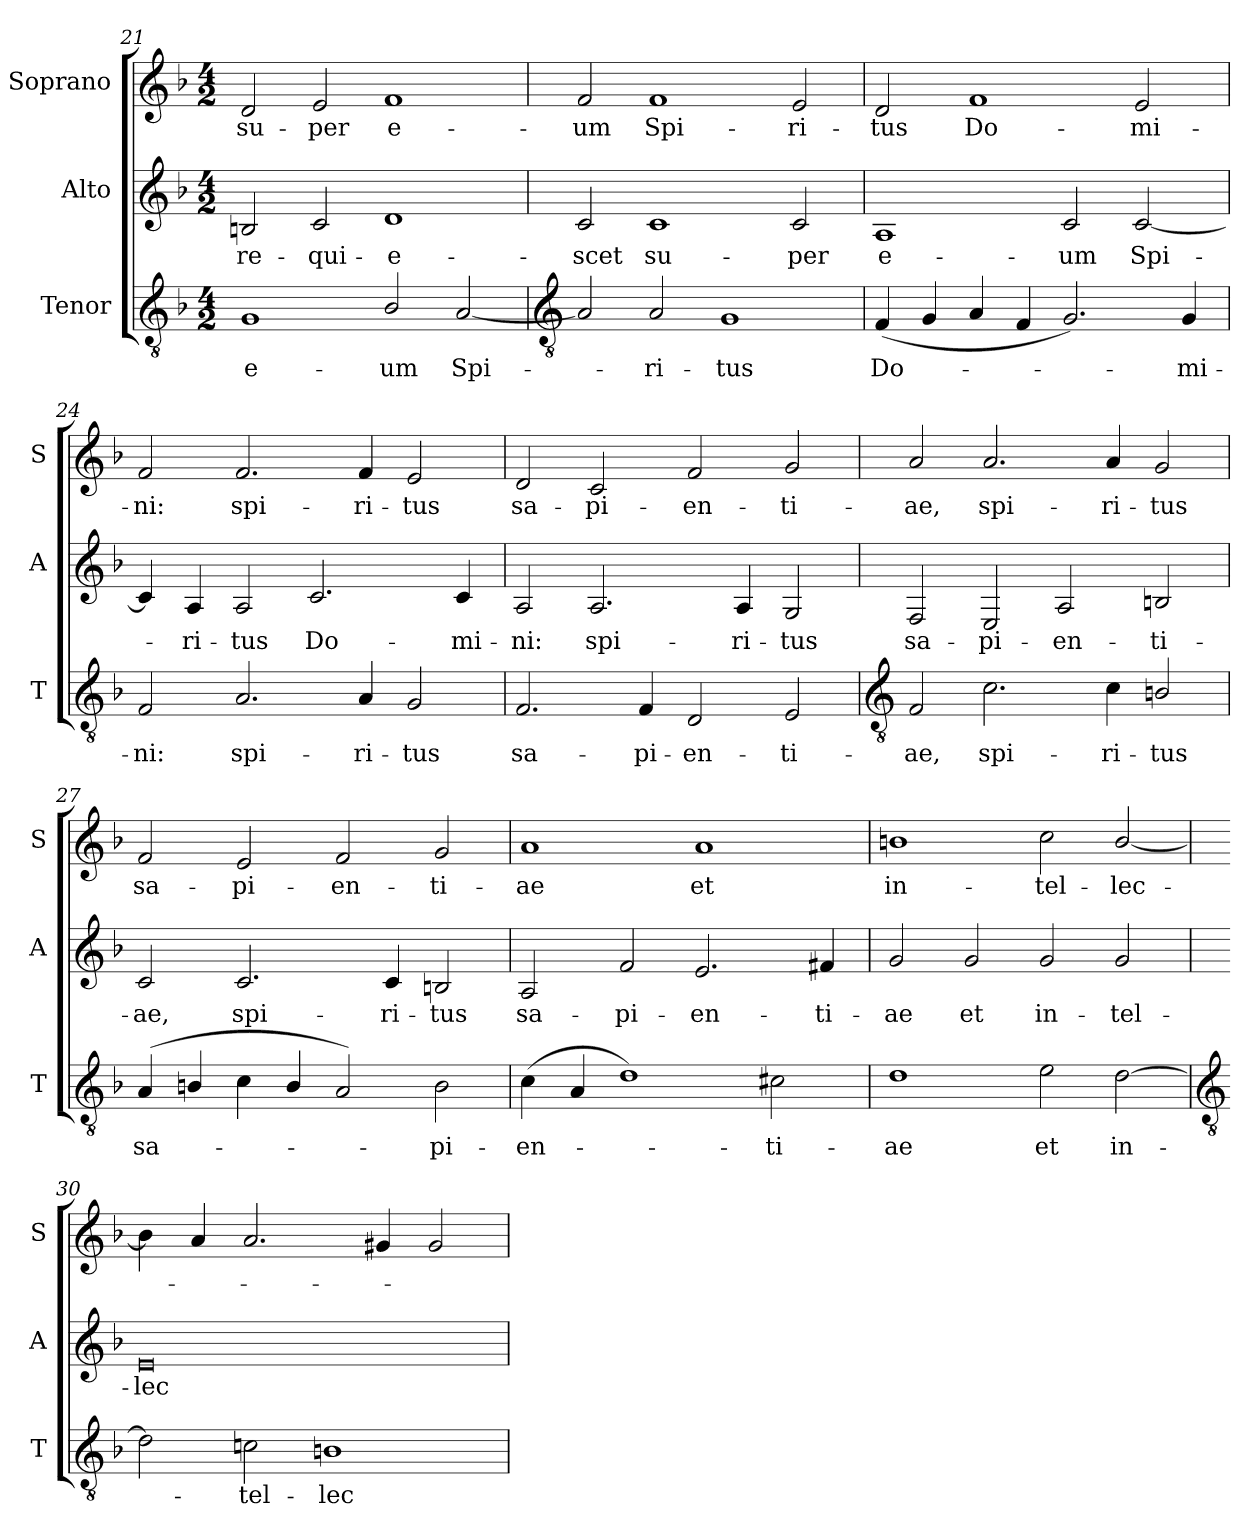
**kern	**text	**kern	**text	**kern	**text
*part3	*part3	*part2	*part2	*part1	*part1
*staff3	*staff3	*staff2	*staff2	*staff1	*staff1
*I"Tenor	*	*I"Alto	*	*I"Soprano	*
*I'T	*	*I'A	*	*I'S	*
*clefGv2	*	*clefG2	*	*clefG2	*
*k[b-]	*	*k[b-]	*	*k[b-]	*
*F:	*	*F:	*	*F:	*
*M4/2	*	*M4/2	*	*M4/2	*
=21	=21	=21	=21	=21	=21
!	!LO:LY:b	!	!LO:LY:b	!	!LO:LY:b
1G	e-	2Bn	re-	2d	su-
!	!	!	!LO:LY:b	!	!LO:LY:b
.	.	2c	-qui-	2e	-per
!	!LO:LY:b	!	!LO:LY:b	!	!LO:LY:b
2B-/	-um	1d	-e-	1f	e-
!	!LO:LY:b	!	!	!	!
[2A	Spi-	.	.	.	.
!!LO:LB:g=z
=22	=22	=22	=22	=22	=22
*clefGv2	*	*	*	*	*
!	!	!	!LO:LY:b	!	!LO:LY:b
2A]	.	2c	-scet	2f	-um
!	!LO:LY:b	!	!LO:LY:b	!	!LO:LY:b
2A	ri-	1c	su-	1f	Spi-
!	!LO:LY:b	!	!	!	!
1G	-tus	.	.	.	.
!	!	!	!LO:LY:b	!	!LO:LY:b
.	.	2c	-per	2e	-ri-
=23	=23	=23	=23	=23	=23
!	!LO:LY:b	!	!LO:LY:b	!	!LO:LY:b
(<4F	Do-	1A	e-	2d	-tus
4G	.	.	.	.	.
!	!	!	!	!	!LO:LY:b
4A	.	.	.	1f	Do-
4F	.	.	.	.	.
!	!	!	!LO:LY:b	!	!
2.G)	.	2c	-um	.	.
!	!	!	!LO:LY:b	!	!LO:LY:b
.	.	[2c	Spi-	2e	-mi-
!	!LO:LY:b	!	!	!	!
4G	mi-	.	.	.	.
=24	=24	=24	=24	=24	=24
!	!LO:LY:b	!	!	!	!LO:LY:b
2F	-ni:	4c]	.	2f	-ni:
!	!	!	!LO:LY:b	!	!
.	.	4A	ri-	.	.
!	!LO:LY:b	!	!LO:LY:b	!	!LO:LY:b
2.A	spi-	2A	-tus	2.f	spi-
!	!	!	!LO:LY:b	!	!
.	.	2.c	Do-	.	.
!	!LO:LY:b	!	!	!	!LO:LY:b
4A	-ri-	.	.	4f	-ri-
!	!LO:LY:b	!	!	!	!LO:LY:b
2G	-tus	.	.	2e	-tus
!	!	!	!LO:LY:b	!	!
.	.	4c	-mi-	.	.
=25	=25	=25	=25	=25	=25
!	!LO:LY:b	!	!LO:LY:b	!	!LO:LY:b
2.F	sa-	2A	-ni:	2d	sa-
!	!	!	!LO:LY:b	!	!LO:LY:b
.	.	2.A	spi-	2c	-pi-
!	!LO:LY:b	!	!	!	!
4F	-pi-	.	.	.	.
!	!LO:LY:b	!	!	!	!LO:LY:b
2D	-en-	.	.	2f	-en-
!	!	!	!LO:LY:b	!	!
.	.	4A	-ri-	.	.
!	!LO:LY:b	!	!LO:LY:b	!	!LO:LY:b
2E	-ti-	2G	-tus	2g	-ti-
!!LO:LB:g=z
=26	=26	=26	=26	=26	=26
*clefGv2	*	*	*	*	*
!	!LO:LY:b	!	!LO:LY:b	!	!LO:LY:b
2F	-ae,	2F	sa-	2a	-ae,
!	!LO:LY:b	!	!LO:LY:b	!	!LO:LY:b
2.c	spi-	2E	-pi-	2.a	spi-
!	!	!	!LO:LY:b	!	!
.	.	2A	-en-	.	.
!	!LO:LY:b	!	!	!	!LO:LY:b
4c	-ri-	.	.	4a	-ri-
!	!LO:LY:b	!	!LO:LY:b	!	!LO:LY:b
2Bn/	-tus	2Bn	-ti-	2g	-tus
=27	=27	=27	=27	=27	=27
!	!LO:LY:b	!	!LO:LY:b	!	!LO:LY:b
(<4A	sa-	2c	-ae,	2f	sa-
4Bn/	.	.	.	.	.
!	!	!	!LO:LY:b	!	!LO:LY:b
4c\	.	2.c	spi-	2e	-pi-
4B/	.	.	.	.	.
!	!	!	!	!	!LO:LY:b
2A)	.	.	.	2f	-en-
!	!	!	!LO:LY:b	!	!
.	.	4c	-ri-	.	.
!	!LO:LY:b	!	!LO:LY:b	!	!LO:LY:b
2B	pi-	2Bn	-tus	2g	-ti-
=28	=28	=28	=28	=28	=28
!	!LO:LY:b	!	!LO:LY:b	!	!LO:LY:b
(>4c	-en-	2A	sa-	1a	-ae
4A	.	.	.	.	.
!	!	!	!LO:LY:b	!	!
1d)	.	2f	-pi-	.	.
!	!	!	!LO:LY:b	!	!LO:LY:b
.	.	2.e	-en-	1a	et
!	!LO:LY:b	!	!	!	!
2c#X	ti-	.	.	.	.
!	!	!	!LO:LY:b	!	!
.	.	4f#X	-ti-	.	.
=29	=29	=29	=29	=29	=29
!	!LO:LY:b	!	!LO:LY:b	!	!LO:LY:b
1d	-ae	2g	-ae	1bn	in-
!	!	!	!LO:LY:b	!	!
.	.	2g	et	.	.
!	!LO:LY:b	!	!LO:LY:b	!	!LO:LY:b
2e	et	2g	in-	2cc	-tel-
!	!LO:LY:b	!	!LO:LY:b	!	!LO:LY:b
[2d	in-	2g	-tel-	[2b/	-lec-
!!LO:LB:g=z
=30	=30	=30	=30	=30	=30
*clefGv2	*	*	*	*	*
!	!	!	!LO:LY:b	!	!
2d]	.	0e	-lec-	4b]	.
.	.	.	.	4a	.
!	!LO:LY:b	!	!	!	!
2cn	tel-	.	.	2.a	.
!	!LO:LY:b	!	!	!	!
1Bn/	-lec-	.	.	.	.
.	.	.	.	4g#X	.
.	.	.	.	2g#	.
=	=	=	=	=	=
*-	*-	*-	*-	*-	*-
